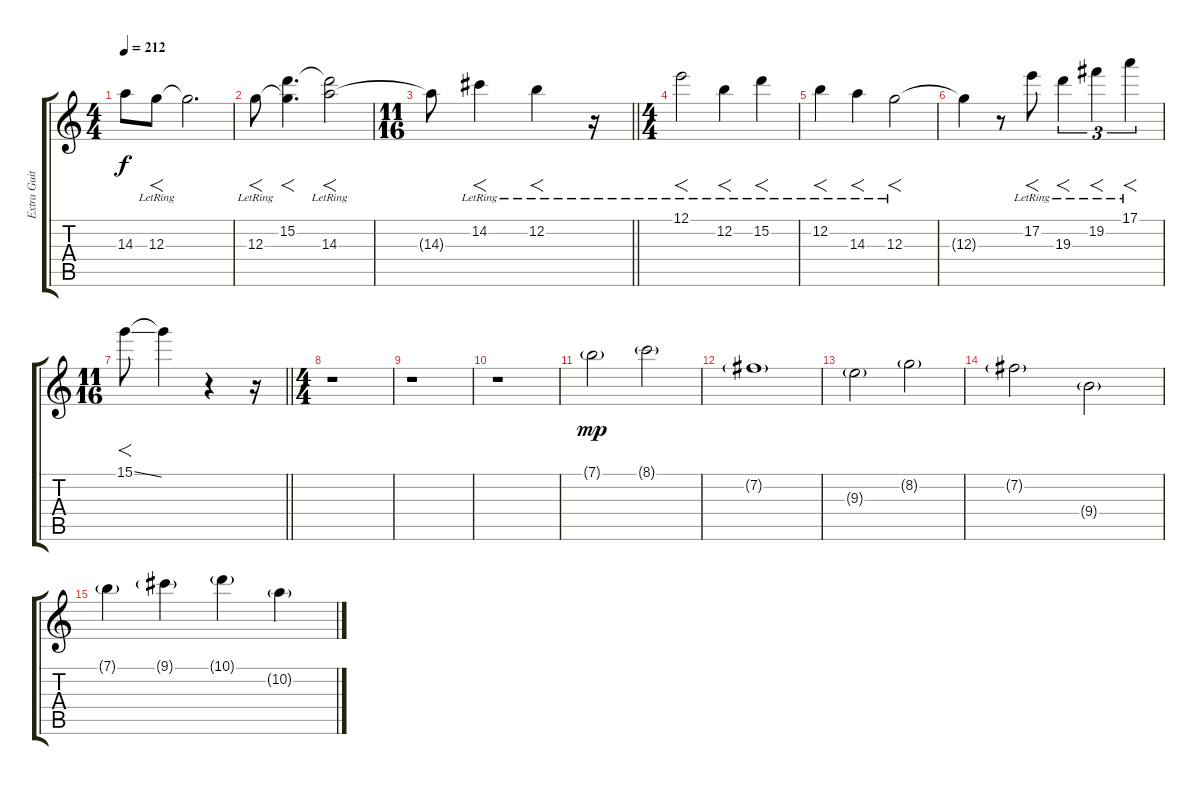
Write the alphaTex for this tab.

\track ("Extra Guitar" "Extra Guit") {instrument acousticguitarsteel}
\staff {score tabs}
\tuning (E4 B3 G3 D3 A2 E2) {hide}
\ts (4 4)
\tempo 212
\clef g2
\ks c
14.3{t}.8{dy f} 12.3{lr}.8{f} 12.3{t}.2{d} |
12.3{lr}.8{f} (15.2 12.3{t}).4{f d} (15.2{t} 14.3{lr}).2{f} |
\ts (11 16)
\barLineRight lightlight
14.3{t}.8 14.2{lr}.4{f} 12.2{lr}.4{f} r.16 |
\ts (4 4)
12.1{lr}.2{f} 12.2{lr}.4{f} 15.2{lr}.4{f} |
12.2{lr}.4{f} 14.3{lr}.4{f} 12.3{lr}.2{f} |
12.3{t}.4 r.8 17.2{lr}.8{f} 19.3{lr}.4{f tu (3 2)} 19.2{lr}.4{f tu (3 2)} 17.1{lr}.4{f tu (3 2)} |
\ts (11 16)
\barLineRight lightlight
15.1{ss}.8{f} 15.1{t}.4 r.4 r.16 |
\ts (4 4)
r.1 |
r.1 |
r.1 |
7.1{g}.2{dy mp} 8.1{g}.2 |
7.2{g}.1 |
9.3{g}.2{volume 11} 8.2{g}.2 |
7.2{g}.2 9.4{g}.2 |
7.1{g}.4{volume 5} 9.1{g}.4 10.1{g}.4 10.2{g}.4
